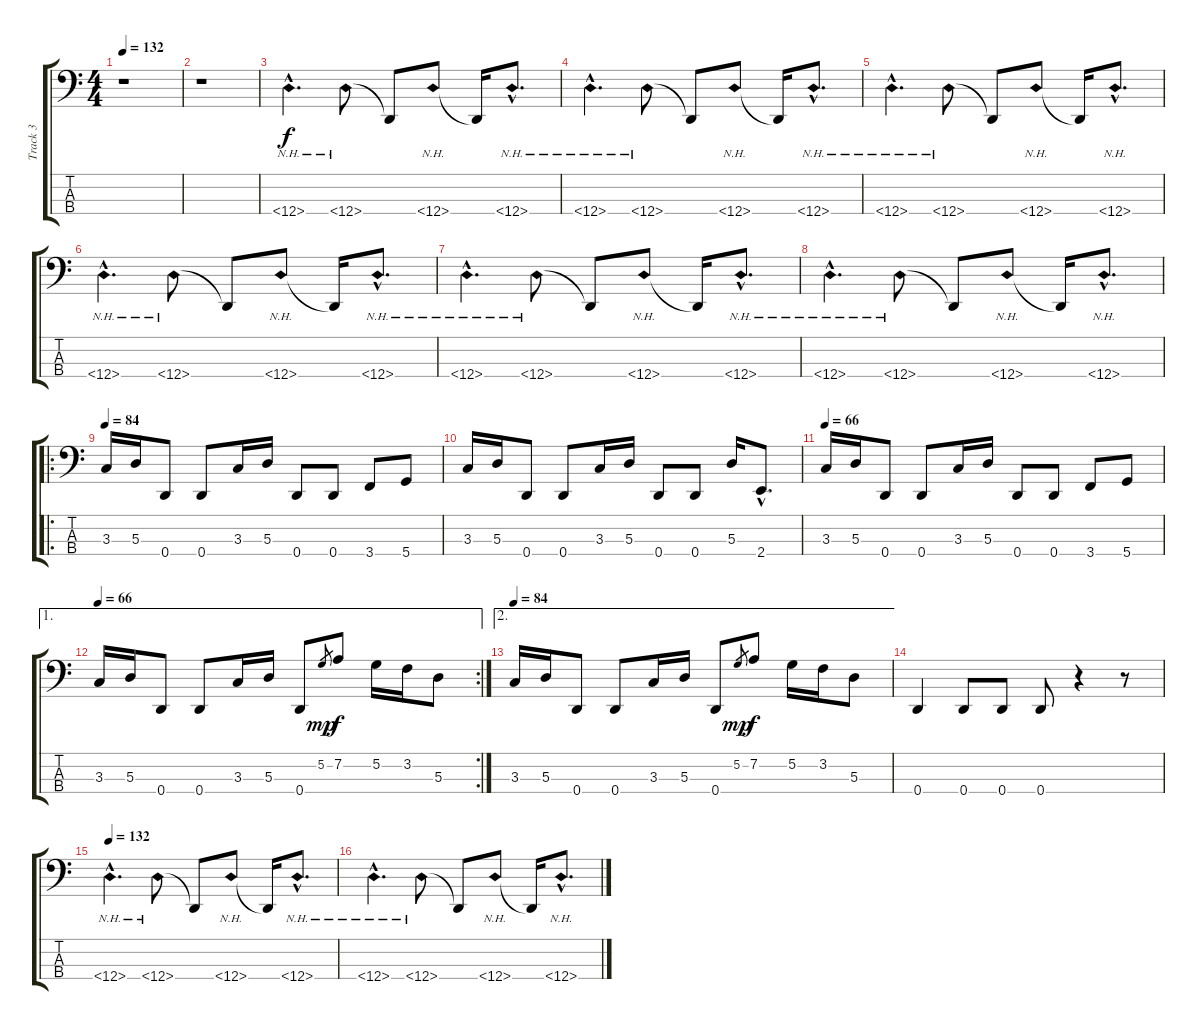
\track ("Track 3" "Track 3") {instrument slapbass2}
\staff {score tabs}
\tuning (G2 D2 A1 D1) {hide}
\ts (4 4)
\tempo 132
\clef f4
\ks c
r.1{dy f} |
r.1 |
0.4{nh hac}.4{d} 0.4{nh}.8 0.4{t}.8 0.4{nh}.8 0.4{t}.16 0.4{nh hac}.8{d} |
0.4{nh hac}.4{d} 0.4{nh}.8 0.4{t}.8 0.4{nh}.8 0.4{t}.16 0.4{nh hac}.8{d} |
0.4{nh hac}.4{d} 0.4{nh}.8 0.4{t}.8 0.4{nh}.8 0.4{t}.16 0.4{nh hac}.8{d} |
0.4{nh hac}.4{d} 0.4{nh}.8 0.4{t}.8 0.4{nh}.8 0.4{t}.16 0.4{nh hac}.8{d} |
0.4{nh hac}.4{d} 0.4{nh}.8 0.4{t}.8 0.4{nh}.8 0.4{t}.16 0.4{nh hac}.8{d} |
0.4{nh hac}.4{d} 0.4{nh}.8 0.4{t}.8 0.4{nh}.8 0.4{t}.16 0.4{nh hac}.8{d} |
\ro
\tempo 66
\tempo 84
3.3.16 5.3.16 0.4.8 0.4.8 3.3.16 5.3.16 0.4.8 0.4.8 3.4.8 5.4.8 |
3.3.16 5.3.16 0.4.8 0.4.8 3.3.16 5.3.16 0.4.8 0.4.8 5.3.16 2.4{hac}.8{d} |
\tempo 66
3.3.16 5.3.16 0.4.8 0.4.8 3.3.16 5.3.16 0.4.8 0.4.8 3.4.8 5.4.8 |
\ae 1
\rc 2
\tempo 66
3.3.16 5.3.16 0.4.8 0.4.8 3.3.16 5.3.16 0.4.8 5.2.8{gr dy mp} 7.2.8{dy f} 5.2.16 3.2.16 5.3.8 |
\ae 2
\tempo 84
3.3.16 5.3.16 0.4.8 0.4.8 3.3.16 5.3.16 0.4.8 5.2.8{gr dy mp} 7.2.8{dy f} 5.2.16 3.2.16 5.3.8 |
0.4.4 0.4.8 0.4.8 0.4.8 r.4 r.8 |
\tempo 132
0.4{nh hac}.4{d} 0.4{nh}.8 0.4{t}.8 0.4{nh}.8 0.4{t}.16 0.4{nh hac}.8{d} |
0.4{nh hac}.4{d} 0.4{nh}.8 0.4{t}.8 0.4{nh}.8 0.4{t}.16 0.4{nh hac}.8{d}
